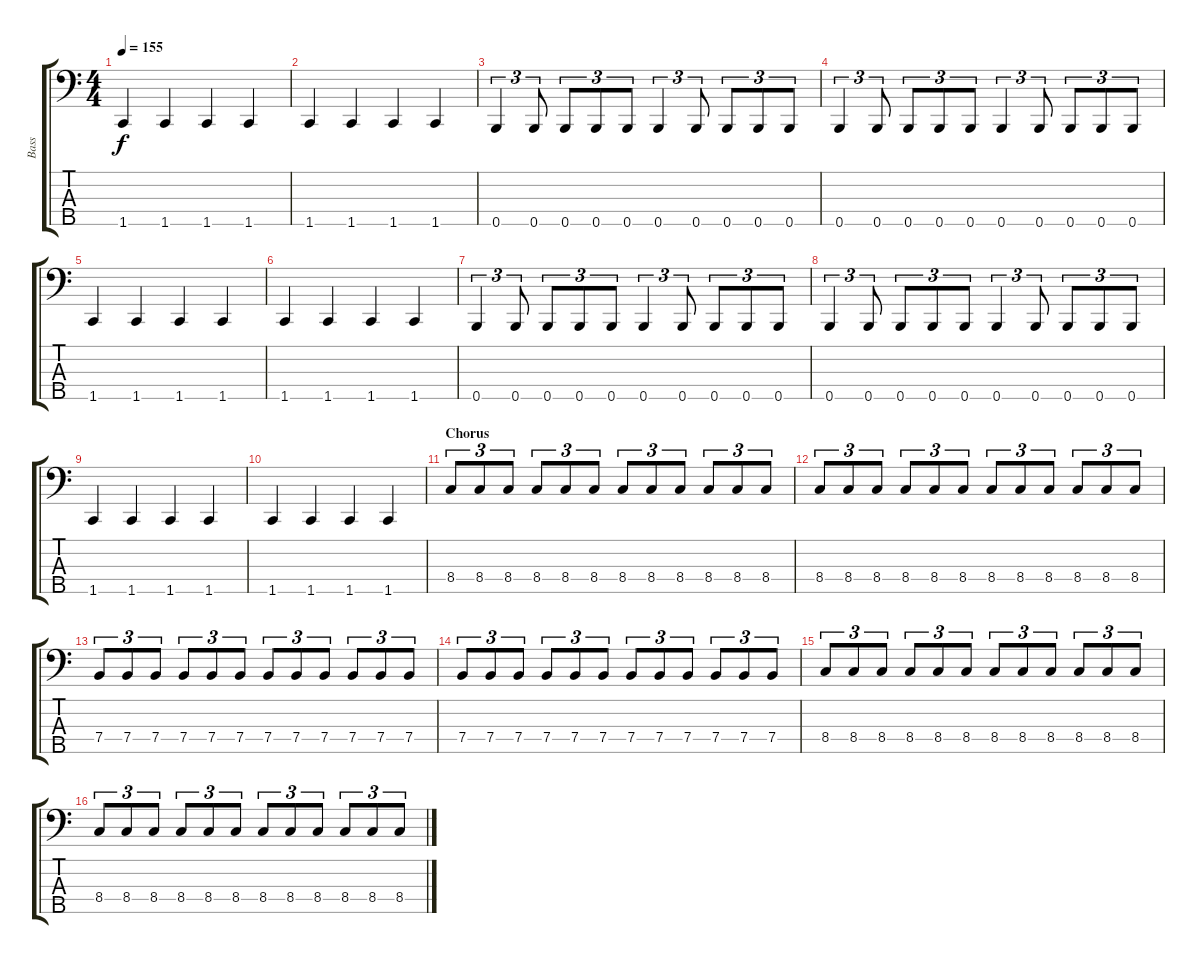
\track ("Bass" "Bass") {instrument electricbassfinger}
\staff {score tabs}
\tuning (G2 D2 A1 E1 B0) {hide}
\ts (4 4)
\tempo 155
\clef f4
\ks c
1.5.4{dy f} 1.5.4 1.5.4 1.5.4 |
1.5.4 1.5.4 1.5.4 1.5.4 |
0.5.4{tu (3 2)} 0.5.8{tu (3 2)} 0.5.8{tu (3 2)} 0.5.8{tu (3 2)} 0.5.8{tu (3 2)} 0.5.4{tu (3 2)} 0.5.8{tu (3 2)} 0.5.8{tu (3 2)} 0.5.8{tu (3 2)} 0.5.8{tu (3 2)} |
0.5.4{tu (3 2)} 0.5.8{tu (3 2)} 0.5.8{tu (3 2)} 0.5.8{tu (3 2)} 0.5.8{tu (3 2)} 0.5.4{tu (3 2)} 0.5.8{tu (3 2)} 0.5.8{tu (3 2)} 0.5.8{tu (3 2)} 0.5.8{tu (3 2)} |
1.5.4 1.5.4 1.5.4 1.5.4 |
1.5.4 1.5.4 1.5.4 1.5.4 |
0.5.4{tu (3 2)} 0.5.8{tu (3 2)} 0.5.8{tu (3 2)} 0.5.8{tu (3 2)} 0.5.8{tu (3 2)} 0.5.4{tu (3 2)} 0.5.8{tu (3 2)} 0.5.8{tu (3 2)} 0.5.8{tu (3 2)} 0.5.8{tu (3 2)} |
0.5.4{tu (3 2)} 0.5.8{tu (3 2)} 0.5.8{tu (3 2)} 0.5.8{tu (3 2)} 0.5.8{tu (3 2)} 0.5.4{tu (3 2)} 0.5.8{tu (3 2)} 0.5.8{tu (3 2)} 0.5.8{tu (3 2)} 0.5.8{tu (3 2)} |
1.5.4 1.5.4 1.5.4 1.5.4 |
1.5.4 1.5.4 1.5.4 1.5.4 |
\section ("" "Chorus")
8.4.8{tu (3 2)} 8.4.8{tu (3 2)} 8.4.8{tu (3 2)} 8.4.8{tu (3 2)} 8.4.8{tu (3 2)} 8.4.8{tu (3 2)} 8.4.8{tu (3 2)} 8.4.8{tu (3 2)} 8.4.8{tu (3 2)} 8.4.8{tu (3 2)} 8.4.8{tu (3 2)} 8.4.8{tu (3 2)} |
8.4.8{tu (3 2)} 8.4.8{tu (3 2)} 8.4.8{tu (3 2)} 8.4.8{tu (3 2)} 8.4.8{tu (3 2)} 8.4.8{tu (3 2)} 8.4.8{tu (3 2)} 8.4.8{tu (3 2)} 8.4.8{tu (3 2)} 8.4.8{tu (3 2)} 8.4.8{tu (3 2)} 8.4.8{tu (3 2)} |
7.4.8{tu (3 2)} 7.4.8{tu (3 2)} 7.4.8{tu (3 2)} 7.4.8{tu (3 2)} 7.4.8{tu (3 2)} 7.4.8{tu (3 2)} 7.4.8{tu (3 2)} 7.4.8{tu (3 2)} 7.4.8{tu (3 2)} 7.4.8{tu (3 2)} 7.4.8{tu (3 2)} 7.4.8{tu (3 2)} |
7.4.8{tu (3 2)} 7.4.8{tu (3 2)} 7.4.8{tu (3 2)} 7.4.8{tu (3 2)} 7.4.8{tu (3 2)} 7.4.8{tu (3 2)} 7.4.8{tu (3 2)} 7.4.8{tu (3 2)} 7.4.8{tu (3 2)} 7.4.8{tu (3 2)} 7.4.8{tu (3 2)} 7.4.8{tu (3 2)} |
8.4.8{tu (3 2)} 8.4.8{tu (3 2)} 8.4.8{tu (3 2)} 8.4.8{tu (3 2)} 8.4.8{tu (3 2)} 8.4.8{tu (3 2)} 8.4.8{tu (3 2)} 8.4.8{tu (3 2)} 8.4.8{tu (3 2)} 8.4.8{tu (3 2)} 8.4.8{tu (3 2)} 8.4.8{tu (3 2)} |
8.4.8{tu (3 2)} 8.4.8{tu (3 2)} 8.4.8{tu (3 2)} 8.4.8{tu (3 2)} 8.4.8{tu (3 2)} 8.4.8{tu (3 2)} 8.4.8{tu (3 2)} 8.4.8{tu (3 2)} 8.4.8{tu (3 2)} 8.4.8{tu (3 2)} 8.4.8{tu (3 2)} 8.4.8{tu (3 2)}
